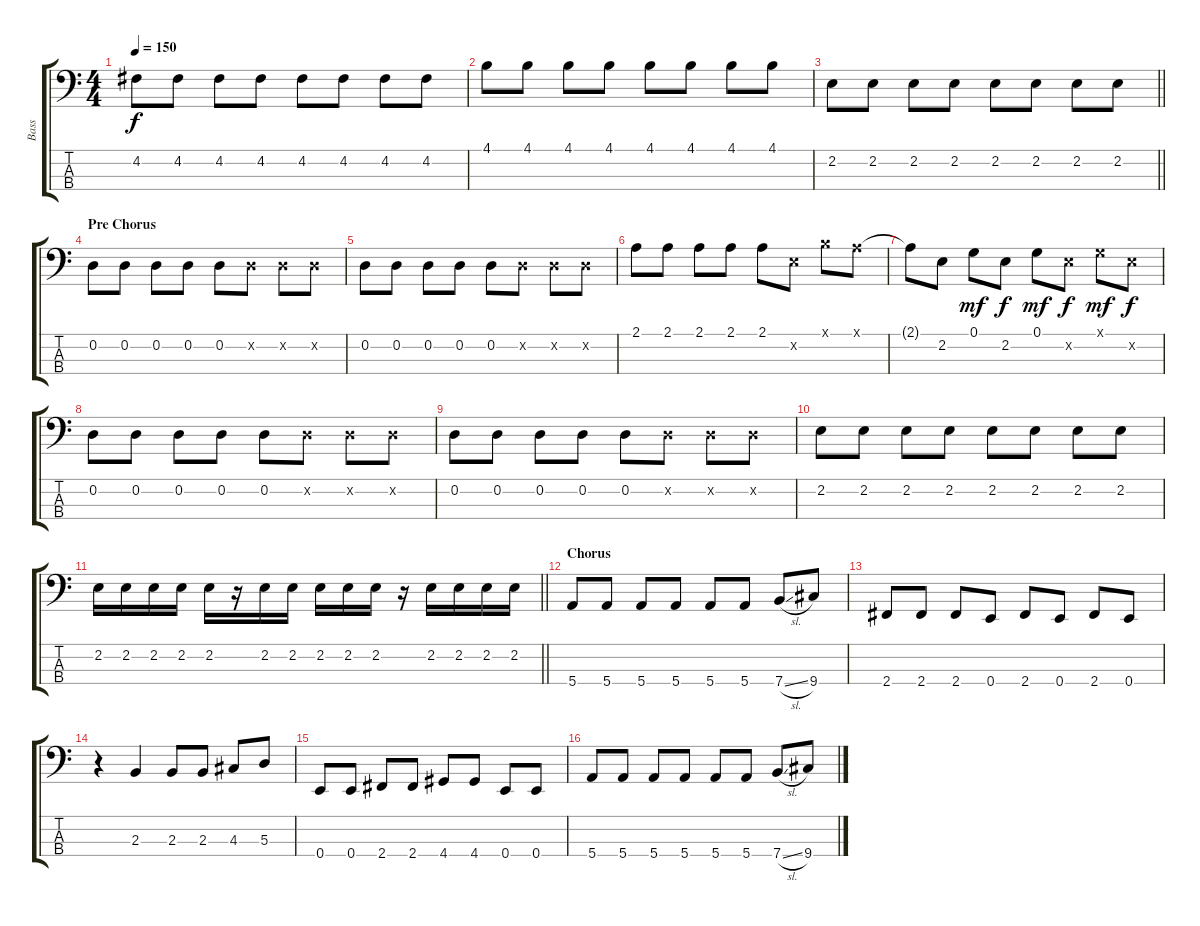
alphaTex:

\track ("Bass" "Bass") {instrument electricbassfinger}
\staff {score tabs}
\tuning (G2 D2 A1 E1) {hide}
\ts (4 4)
\tempo 150
\clef f4
\ks c
4.2.8{dy f} 4.2.8 4.2.8 4.2.8 4.2.8 4.2.8 4.2.8 4.2.8 |
4.1.8 4.1.8 4.1.8 4.1.8 4.1.8 4.1.8 4.1.8 4.1.8 |
\barLineRight lightlight
2.2.8 2.2.8 2.2.8 2.2.8 2.2.8 2.2.8 2.2.8 2.2.8 |
\section ("" "Pre Chorus")
0.2.8 0.2.8 0.2.8 0.2.8 0.2.8 0.2{x}.8 0.2{x}.8 0.2{x}.8 |
0.2.8 0.2.8 0.2.8 0.2.8 0.2.8 0.2{x}.8 0.2{x}.8 0.2{x}.8 |
2.1.8 2.1.8 2.1.8 2.1.8 2.1.8 2.2{x}.8 4.1{x}.8 2.1{x}.8 |
2.1{t}.8 2.2.8 0.1.8{dy mf} 2.2.8{dy f} 0.1.8{dy mf} 2.2{x}.8{dy f} 0.1{x}.8{dy mf} 2.2{x}.8{dy f} |
0.2.8 0.2.8 0.2.8 0.2.8 0.2.8 0.2{x}.8 0.2{x}.8 0.2{x}.8 |
0.2.8 0.2.8 0.2.8 0.2.8 0.2.8 0.2{x}.8 0.2{x}.8 0.2{x}.8 |
2.2.8 2.2.8 2.2.8 2.2.8 2.2.8 2.2.8 2.2.8 2.2.8 |
\barLineRight lightlight
2.2.16 2.2.16 2.2.16 2.2.16 2.2.16 r.16 2.2.16 2.2.16 2.2.16 2.2.16 2.2.16 r.16 2.2.16 2.2.16 2.2.16 2.2.16 |
\section ("" "Chorus")
5.4.8 5.4.8 5.4.8 5.4.8 5.4.8 5.4.8 7.4{sl}.8 9.4.8 |
2.4.8 2.4.8 2.4.8 0.4.8 2.4.8 0.4.8 2.4.8 0.4.8 |
r.4 2.3.4 2.3.8 2.3.8 4.3.8 5.3.8 |
0.4.8 0.4.8 2.4.8 2.4.8 4.4.8 4.4.8 0.4.8 0.4.8 |
5.4.8 5.4.8 5.4.8 5.4.8 5.4.8 5.4.8 7.4{sl}.8 9.4.8
